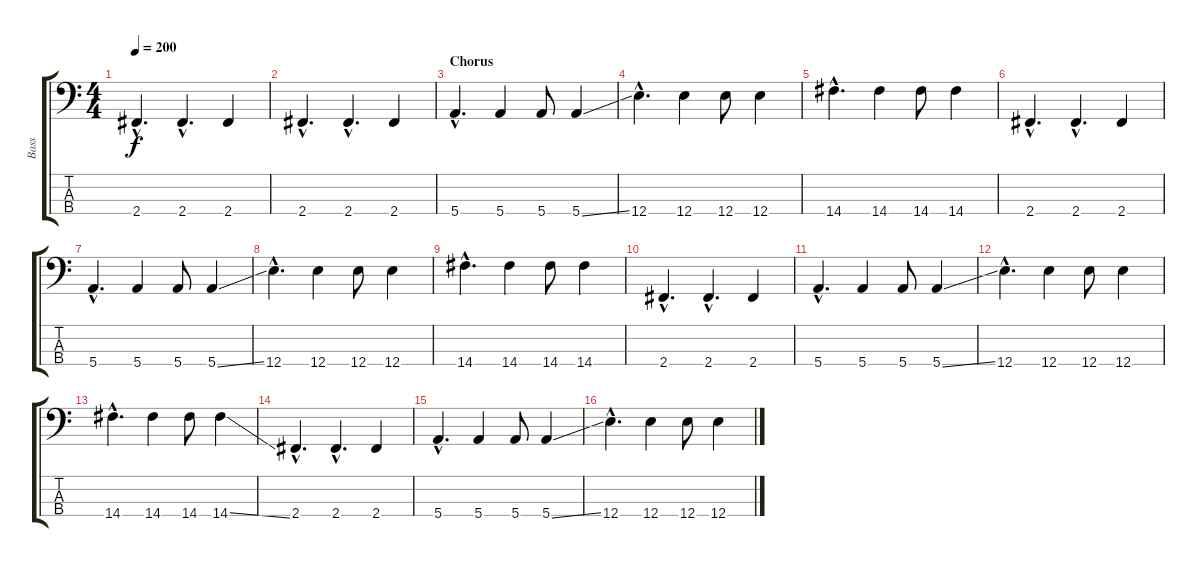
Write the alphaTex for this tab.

\track ("Bass" "Bass") {instrument electricbassfinger}
\staff {score tabs}
\tuning (G2 D2 A1 E1) {hide}
\ts (4 4)
\tempo 200
\clef f4
\ks c
2.4{hac}.4{d dy f} 2.4{hac}.4{d} 2.4.4 |
2.4{hac}.4{d} 2.4{hac}.4{d} 2.4.4 |
\section ("" "Chorus")
5.4{hac}.4{d} 5.4.4 5.4.8 5.4{ss}.4 |
12.4{hac}.4{d} 12.4.4 12.4.8 12.4.4 |
14.4{hac}.4{d} 14.4.4 14.4.8 14.4.4 |
2.4{hac}.4{d} 2.4{hac}.4{d} 2.4.4 |
5.4{hac}.4{d} 5.4.4 5.4.8 5.4{ss}.4 |
12.4{hac}.4{d} 12.4.4 12.4.8 12.4.4 |
14.4{hac}.4{d} 14.4.4 14.4.8 14.4.4 |
2.4{hac}.4{d} 2.4{hac}.4{d} 2.4.4 |
5.4{hac}.4{d} 5.4.4 5.4.8 5.4{ss}.4 |
12.4{hac}.4{d} 12.4.4 12.4.8 12.4.4 |
14.4{hac}.4{d} 14.4.4 14.4.8 14.4{ss}.4 |
2.4{hac}.4{d} 2.4{hac}.4{d} 2.4.4 |
5.4{hac}.4{d} 5.4.4 5.4.8 5.4{ss}.4 |
12.4{hac}.4{d} 12.4.4 12.4.8 12.4.4
